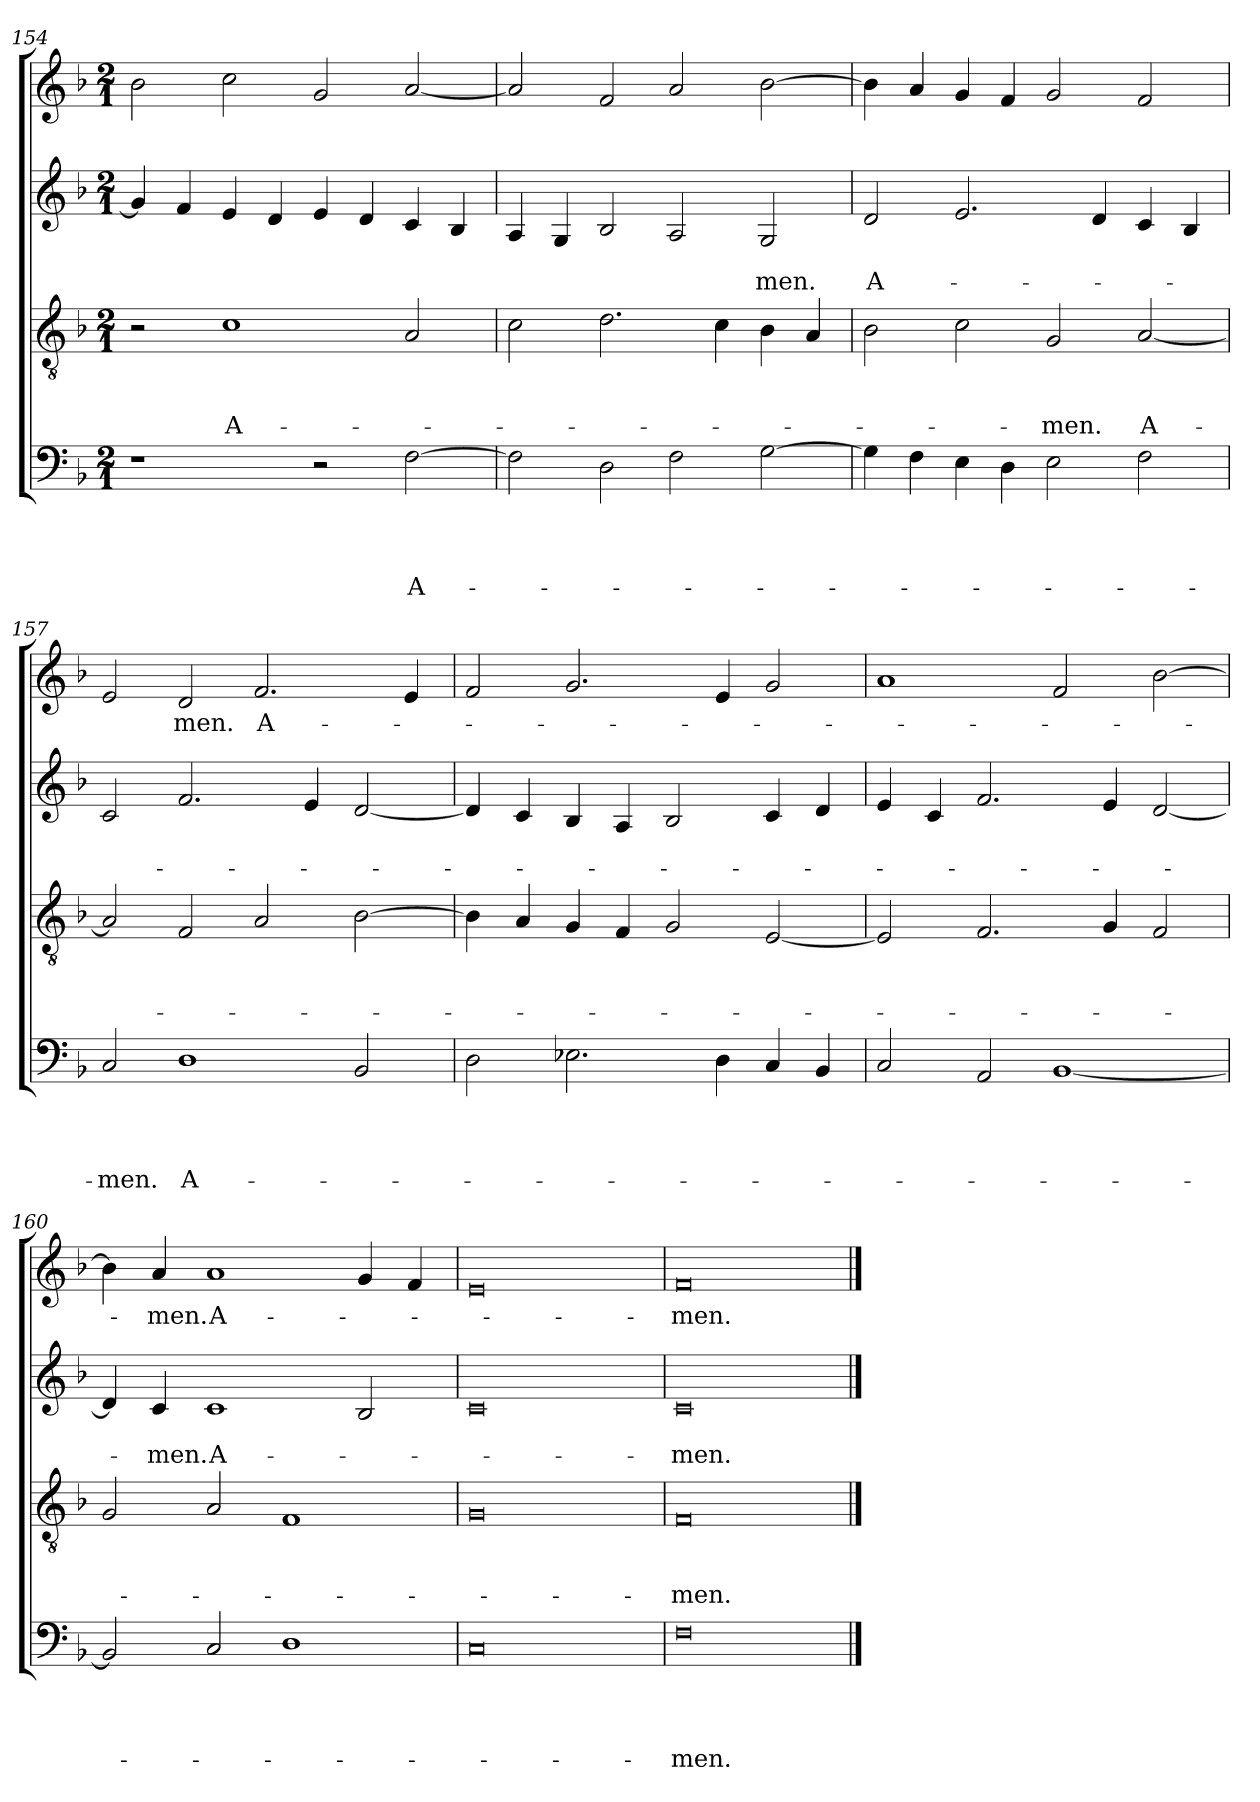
**kern	**text	**text	**text	**text	**kern	**text	**text	**text	**kern	**text	**text	**kern	**text
*part4	*part4	*part4	*part4	*part4	*part3	*part3	*part3	*part3	*part2	*part2	*part2	*part1	*part1
*staff4	*staff4	*staff4	*staff4	*staff4	*staff3	*staff3	*staff3	*staff3	*staff2	*staff2	*staff2	*staff1	*staff1
*clefF4	*	*	*	*	*clefGv2	*	*	*	*clefG2	*	*	*clefG2	*
*k[b-]	*	*	*	*	*k[b-]	*	*	*	*k[b-]	*	*	*k[b-]	*
*F:	*	*	*	*	*F:	*	*	*	*F:	*	*	*F:	*
*M2/1	*	*	*	*	*M2/1	*	*	*	*M2/1	*	*	*M2/1	*
=154	=154	=154	=154	=154	=154	=154	=154	=154	=154	=154	=154	=154	=154
1r	.	.	.	.	2r	.	.	.	4g/]	.	.	2b-\	.
.	.	.	.	.	.	.	.	.	4f/	.	.	.	.
.	.	.	.	.	1c	.	.	A-	4e/	.	.	2cc\	.
.	.	.	.	.	.	.	.	.	4d/	.	.	.	.
2r	.	.	.	.	.	.	.	.	4e/	.	.	2g/	.
.	.	.	.	.	.	.	.	.	4d/	.	.	.	.
[2F\	.	.	.	A-	2A/	.	.	.	4c/	.	.	[2a/	.
.	.	.	.	.	.	.	.	.	4B-/	.	.	.	.
!!LO:LB:g=z
=155	=155	=155	=155	=155	=155	=155	=155	=155	=155	=155	=155	=155	=155
2F\]	.	.	.	.	2c\	.	.	.	4A/	.	.	2a/]	.
.	.	.	.	.	.	.	.	.	4G/	.	.	.	.
2D\	.	.	.	.	2.d\	.	.	.	2B-/	.	.	2f/	.
2F\	.	.	.	.	.	.	.	.	2A/	.	.	2a/	.
.	.	.	.	.	4c\	.	.	.	.	.	.	.	.
[2G\	.	.	.	.	4B-\	.	.	.	2G/	.	-men.	[2b-\	.
.	.	.	.	.	4A/	.	.	.	.	.	.	.	.
=156	=156	=156	=156	=156	=156	=156	=156	=156	=156	=156	=156	=156	=156
4G\]	.	.	.	.	2B-\	.	.	.	2d/	.	A-	4b-\]	.
4F\	.	.	.	.	.	.	.	.	.	.	.	4a/	.
4E\	.	.	.	.	2c\	.	.	.	2.e/	.	.	4g/	.
4D\	.	.	.	.	.	.	.	.	.	.	.	4f/	.
2E\	.	.	.	.	2G/	.	.	-men.	.	.	.	2g/	.
.	.	.	.	.	.	.	.	.	4d/	.	.	.	.
2F\	.	.	.	.	[2A/	.	.	A-	4c/	.	.	2f/	.
.	.	.	.	.	.	.	.	.	4B-/	.	.	.	.
=157	=157	=157	=157	=157	=157	=157	=157	=157	=157	=157	=157	=157	=157
2C/	.	.	.	-men.	2A/]	.	.	.	2c/	.	.	2e/	.
1D	.	.	.	A-	2F/	.	.	.	2.f/	.	.	2d/	-men.
.	.	.	.	.	2A/	.	.	.	.	.	.	2.f/	A-
.	.	.	.	.	.	.	.	.	4e/	.	.	.	.
2BB-/	.	.	.	.	[2B-\	.	.	.	[2d/	.	.	.	.
.	.	.	.	.	.	.	.	.	.	.	.	4e/	.
=158	=158	=158	=158	=158	=158	=158	=158	=158	=158	=158	=158	=158	=158
2D\	.	.	.	.	4B-\]	.	.	.	4d/]	.	.	2f/	.
.	.	.	.	.	4A/	.	.	.	4c/	.	.	.	.
2.E-\	.	.	.	.	4G/	.	.	.	4B-/	.	.	2.g/	.
.	.	.	.	.	4F/	.	.	.	4A/	.	.	.	.
.	.	.	.	.	2G/	.	.	.	2B-/	.	.	.	.
4D\	.	.	.	.	.	.	.	.	.	.	.	4e/	.
4C/	.	.	.	.	[2E/	.	.	.	4c/	.	.	2g/	.
4BB-/	.	.	.	.	.	.	.	.	4d/	.	.	.	.
!!LO:LB:g=z
=159	=159	=159	=159	=159	=159	=159	=159	=159	=159	=159	=159	=159	=159
2C/	.	.	.	.	2E/]	.	.	.	4e/	.	.	1a	.
.	.	.	.	.	.	.	.	.	4c/	.	.	.	.
2AA/	.	.	.	.	2.F/	.	.	.	2.f/	.	.	.	.
[1BB-	.	.	.	.	.	.	.	.	.	.	.	2f/	.
.	.	.	.	.	4G/	.	.	.	4e/	.	.	.	.
.	.	.	.	.	2F/	.	.	.	[2d/	.	.	[2b-\	.
=160	=160	=160	=160	=160	=160	=160	=160	=160	=160	=160	=160	=160	=160
2BB-/]	.	.	.	.	2G/	.	.	.	4d/]	.	.	4b-\]	.
.	.	.	.	.	.	.	.	.	4c/	.	-men.	4a/	-men.
2C/	.	.	.	.	2A/	.	.	.	1c	.	A-	1a	A-
1D	.	.	.	.	1F	.	.	.	.	.	.	.	.
.	.	.	.	.	.	.	.	.	2B-/	.	.	4g/	.
.	.	.	.	.	.	.	.	.	.	.	.	4f/	.
=161	=161	=161	=161	=161	=161	=161	=161	=161	=161	=161	=161	=161	=161
0C	.	.	.	.	0G	.	.	.	0c	.	.	0e	.
=162	=162	=162	=162	=162	=162	=162	=162	=162	=162	=162	=162	=162	=162
0F	.	.	.	-men.	0F	.	.	-men.	0c	.	-men.	0f	-men.
==	==	==	==	==	==	==	==	==	==	==	==	==	==
*-	*-	*-	*-	*-	*-	*-	*-	*-	*-	*-	*-	*-	*-
